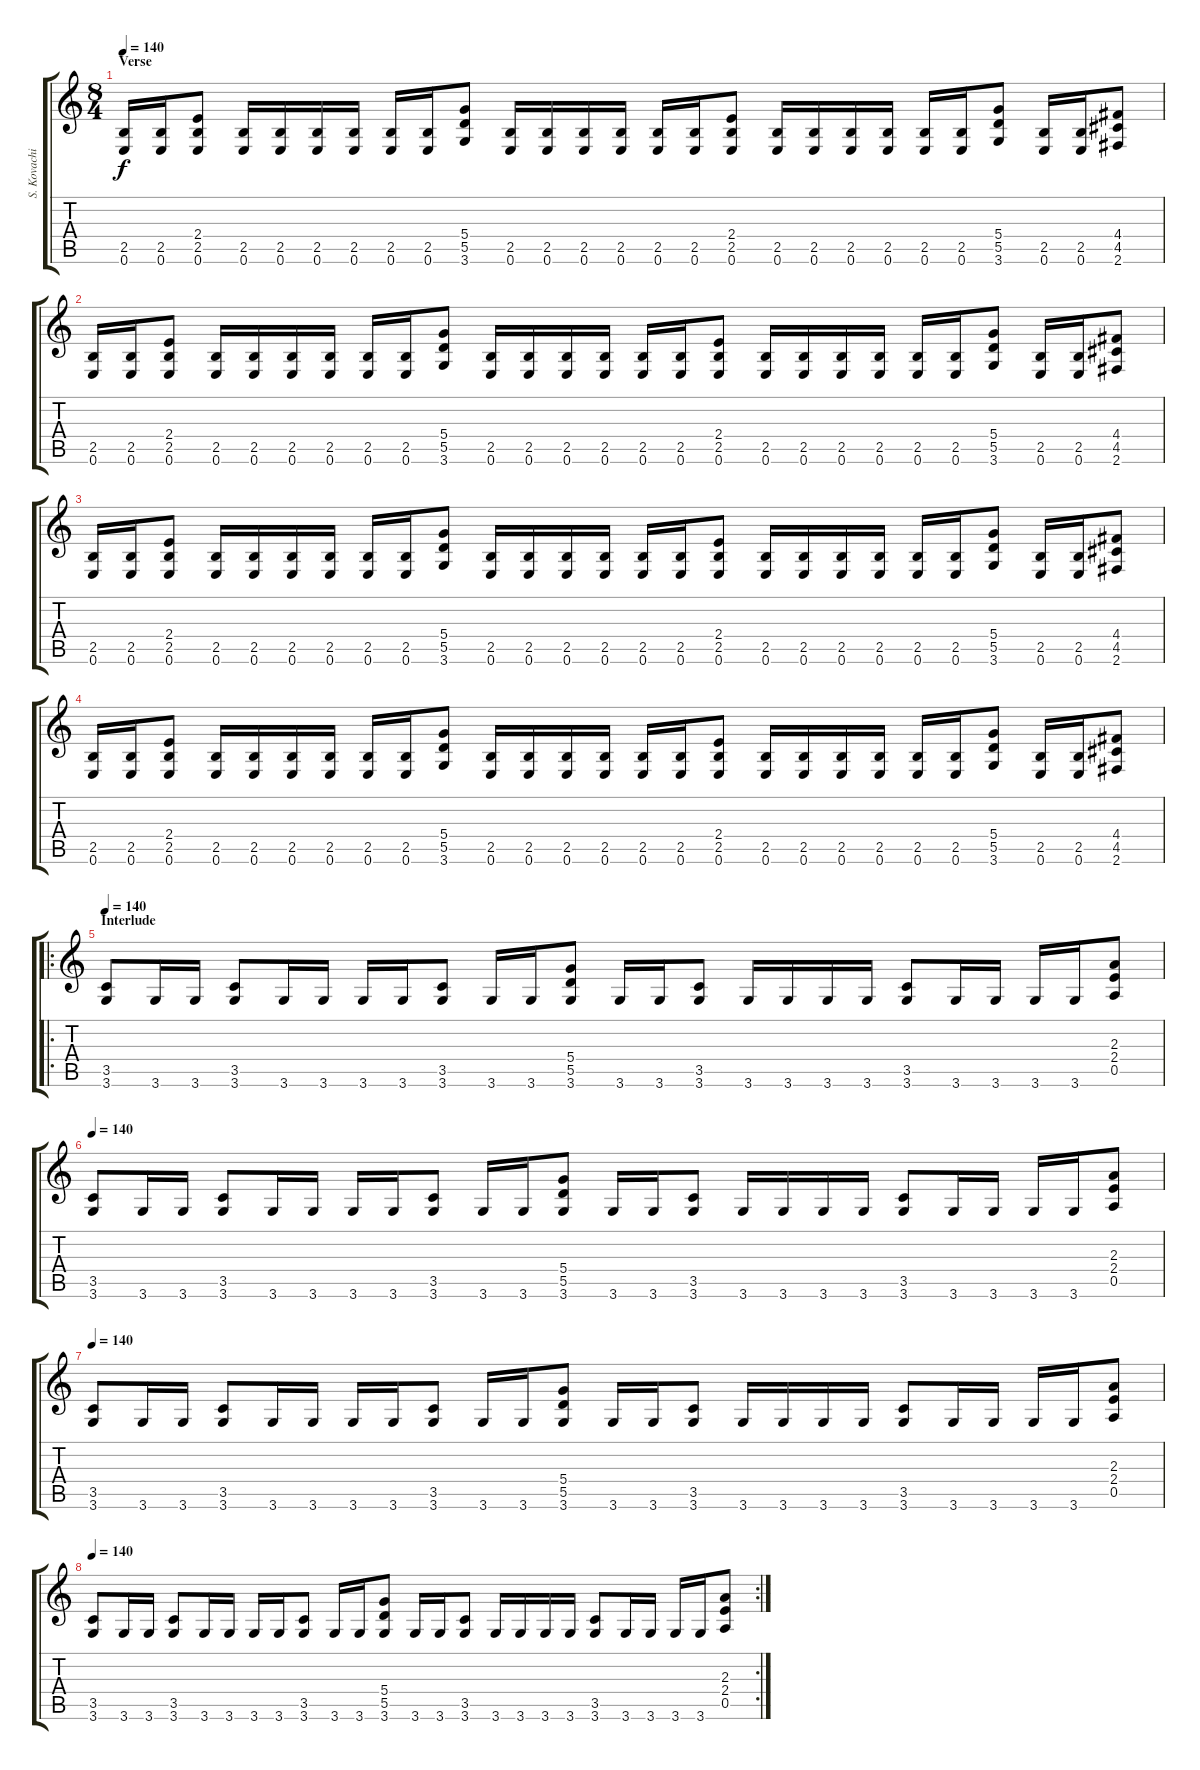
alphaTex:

\track ("S. Kovachi" "S. Kovachi") {instrument distortionguitar}
\staff {score tabs}
\tuning (E4 B3 G3 D3 A2 E2) {hide}
\ts (8 4)
\section ("" "Verse")
\tempo 140
\clef g2
\ks c
(2.5 0.6).16{dy f} (2.5 0.6).16 (2.4 2.5 0.6).8 (2.5 0.6).16 (2.5 0.6).16 (2.5 0.6).16 (2.5 0.6).16 (2.5 0.6).16 (2.5 0.6).16 (5.4 5.5 3.6).8 (2.5 0.6).16 (2.5 0.6).16 (2.5 0.6).16 (2.5 0.6).16 (2.5 0.6).16 (2.5 0.6).16 (2.4 2.5 0.6).8 (2.5 0.6).16 (2.5 0.6).16 (2.5 0.6).16 (2.5 0.6).16 (2.5 0.6).16 (2.5 0.6).16 (5.4 5.5 3.6).8 (2.5 0.6).16 (2.5 0.6).16 (4.4 4.5 2.6).8 |
(2.5 0.6).16 (2.5 0.6).16 (2.4 2.5 0.6).8 (2.5 0.6).16 (2.5 0.6).16 (2.5 0.6).16 (2.5 0.6).16 (2.5 0.6).16 (2.5 0.6).16 (5.4 5.5 3.6).8 (2.5 0.6).16 (2.5 0.6).16 (2.5 0.6).16 (2.5 0.6).16 (2.5 0.6).16 (2.5 0.6).16 (2.4 2.5 0.6).8 (2.5 0.6).16 (2.5 0.6).16 (2.5 0.6).16 (2.5 0.6).16 (2.5 0.6).16 (2.5 0.6).16 (5.4 5.5 3.6).8 (2.5 0.6).16 (2.5 0.6).16 (4.4 4.5 2.6).8 |
(2.5 0.6).16 (2.5 0.6).16 (2.4 2.5 0.6).8 (2.5 0.6).16 (2.5 0.6).16 (2.5 0.6).16 (2.5 0.6).16 (2.5 0.6).16 (2.5 0.6).16 (5.4 5.5 3.6).8 (2.5 0.6).16 (2.5 0.6).16 (2.5 0.6).16 (2.5 0.6).16 (2.5 0.6).16 (2.5 0.6).16 (2.4 2.5 0.6).8 (2.5 0.6).16 (2.5 0.6).16 (2.5 0.6).16 (2.5 0.6).16 (2.5 0.6).16 (2.5 0.6).16 (5.4 5.5 3.6).8 (2.5 0.6).16 (2.5 0.6).16 (4.4 4.5 2.6).8 |
(2.5 0.6).16 (2.5 0.6).16 (2.4 2.5 0.6).8 (2.5 0.6).16 (2.5 0.6).16 (2.5 0.6).16 (2.5 0.6).16 (2.5 0.6).16 (2.5 0.6).16 (5.4 5.5 3.6).8 (2.5 0.6).16 (2.5 0.6).16 (2.5 0.6).16 (2.5 0.6).16 (2.5 0.6).16 (2.5 0.6).16 (2.4 2.5 0.6).8 (2.5 0.6).16 (2.5 0.6).16 (2.5 0.6).16 (2.5 0.6).16 (2.5 0.6).16 (2.5 0.6).16 (5.4 5.5 3.6).8 (2.5 0.6).16 (2.5 0.6).16 (4.4 4.5 2.6).8 |
\ro
\section ("" "Interlude")
\tempo 140
(3.5 3.6).8 3.6.16 3.6.16 (3.5 3.6).8 3.6.16 3.6.16 3.6.16 3.6.16 (3.5 3.6).8 3.6.16 3.6.16 (5.4 5.5 3.6).8 3.6.16 3.6.16 (3.5 3.6).8 3.6.16 3.6.16 3.6.16 3.6.16 (3.5 3.6).8 3.6.16 3.6.16 3.6.16 3.6.16 (2.3 2.4 0.5).8 |
\tempo 140
(3.5 3.6).8 3.6.16 3.6.16 (3.5 3.6).8 3.6.16 3.6.16 3.6.16 3.6.16 (3.5 3.6).8 3.6.16 3.6.16 (5.4 5.5 3.6).8 3.6.16 3.6.16 (3.5 3.6).8 3.6.16 3.6.16 3.6.16 3.6.16 (3.5 3.6).8 3.6.16 3.6.16 3.6.16 3.6.16 (2.3 2.4 0.5).8 |
\tempo 140
(3.5 3.6).8 3.6.16 3.6.16 (3.5 3.6).8 3.6.16 3.6.16 3.6.16 3.6.16 (3.5 3.6).8 3.6.16 3.6.16 (5.4 5.5 3.6).8 3.6.16 3.6.16 (3.5 3.6).8 3.6.16 3.6.16 3.6.16 3.6.16 (3.5 3.6).8 3.6.16 3.6.16 3.6.16 3.6.16 (2.3 2.4 0.5).8 |
\rc 2
\tempo 140
(3.5 3.6).8 3.6.16 3.6.16 (3.5 3.6).8 3.6.16 3.6.16 3.6.16 3.6.16 (3.5 3.6).8 3.6.16 3.6.16 (5.4 5.5 3.6).8 3.6.16 3.6.16 (3.5 3.6).8 3.6.16 3.6.16 3.6.16 3.6.16 (3.5 3.6).8 3.6.16 3.6.16 3.6.16 3.6.16 (2.3 2.4 0.5).8
